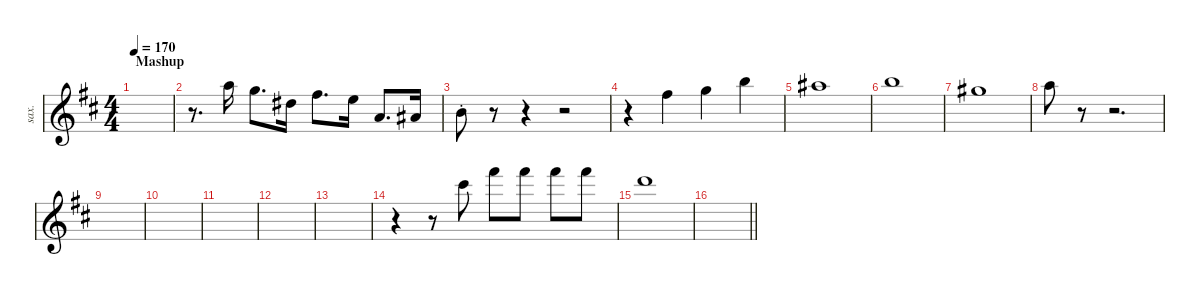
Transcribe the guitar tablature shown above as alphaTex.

\defaultSystemsLayout 4
\hideDynamics
\useSystemSignSeparator
\otherSystemsTrackNameOrientation horizontal
\extendBarLines
\track ("Sax. T" "sax.") {instrument tenorsax}
\staff {score}
\tuning (E4 B3 G3 D3 A2 E2)
\displaytranspose 14
\ts (4 4)
\section ("" "Mashup")
\tempo 170
\clef g2
\ks d
|
r.8{d beam Down} 3.1{acc forcenatural}.16{beam Down} 1.1{acc forcenatural}.8{d beam Down} 2.2{acc #}.16{beam Down} 0.1{acc #}.8{d beam Down} 3.2{acc forcenatural}.16{beam Down} 0.3{acc forcenatural}.8{d beam Up} 1.3{acc #}.16{beam Up} |
2.3{st acc forcenatural}.8{beam Down} r.8{beam Down} r.4{beam Down} r.2{beam Down} |
r.4{beam Down} 0.1{acc #}.4{beam Down} 1.1{acc forcenatural}.4{beam Down} 5.1{acc forcenatural}.4{beam Down} |
4.1{acc #}.1{beam Down} |
5.1{acc forcenatural}.1{beam Down} |
2.1{acc #}.1{beam Down} |
3.1{acc forcenatural}.8{beam Down} r.8{beam Down} r.2{d beam Down} |
|
|
|
|
|
r.4{beam Down} r.8{beam Down} 7.1{acc #}.8{beam Down} 12.1{acc #}.8{beam Down} 12.1{acc #}.8{beam Down} 12.1{acc #}.8{beam Down} 12.1{acc #}.8{beam Down} |
8.1{acc forcenatural}.1{beam Down} |
\barLineRight lightlight
